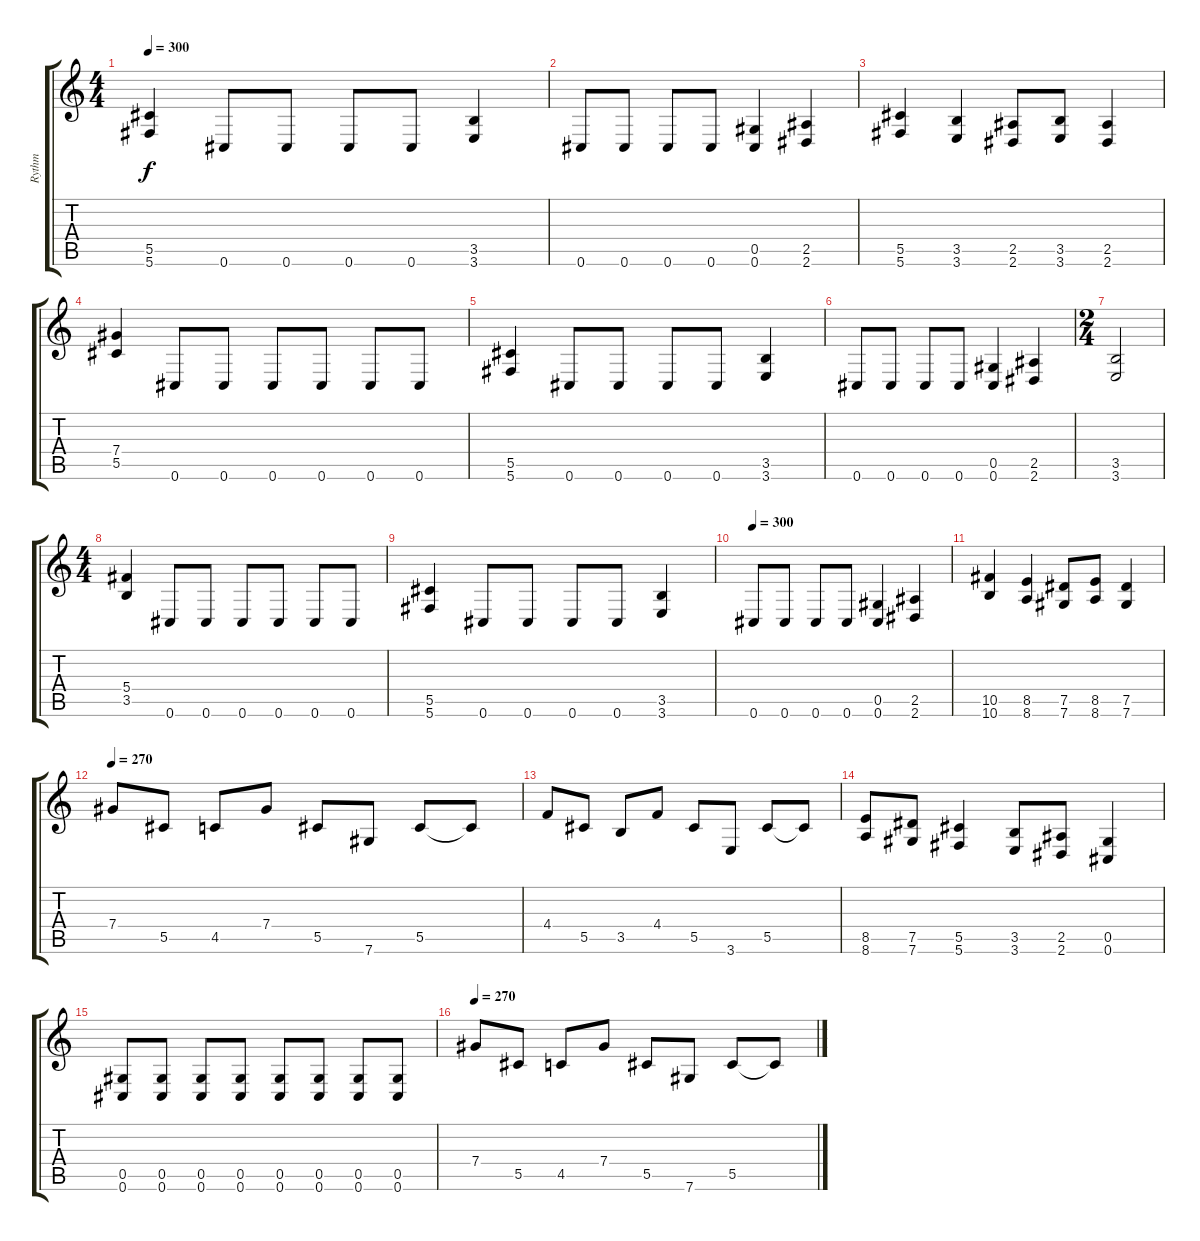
\track ("Rythm" "Rythm") {instrument distortionguitar}
\staff {score tabs}
\tuning (Eb4 Bb3 Gb3 Db3 Ab2 Db2) {hide}
\ts (4 4)
\tempo 300
\clef g2
\ks c
(5.5 5.6).4{dy f} 0.6.8 0.6.8 0.6.8 0.6.8 (3.5 3.6).4 |
0.6.8 0.6.8 0.6.8 0.6.8 (0.5 0.6).4 (2.5 2.6).4 |
(5.5 5.6).4 (3.5 3.6).4 (2.5 2.6).8 (3.5 3.6).8 (2.5 2.6).4 |
(7.4 5.5).4 0.6.8 0.6.8 0.6.8 0.6.8 0.6.8 0.6.8 |
(5.5 5.6).4 0.6.8 0.6.8 0.6.8 0.6.8 (3.5 3.6).4 |
0.6.8 0.6.8 0.6.8 0.6.8 (0.5 0.6).4 (2.5 2.6).4 |
\ts (2 4)
(3.5 3.6).2 |
\ts (4 4)
(5.4 3.5).4 0.6.8 0.6.8 0.6.8 0.6.8 0.6.8 0.6.8 |
(5.5 5.6).4 0.6.8 0.6.8 0.6.8 0.6.8 (3.5 3.6).4 |
\tempo 300
0.6.8 0.6.8 0.6.8 0.6.8 (0.5 0.6).4 (2.5 2.6).4 |
(10.5 10.6).4 (8.5 8.6).4 (7.5 7.6).8 (8.5 8.6).8 (7.5 7.6).4 |
\tempo 270
7.4.8 5.5.8 4.5.8 7.4.8 5.5.8 7.6.8 5.5.8 5.5{t}.8 |
4.4.8 5.5.8 3.5.8 4.4.8 5.5.8 3.6.8 5.5.8 5.5{t}.8 |
(8.5 8.6).8 (7.5 7.6).8 (5.5 5.6).4 (3.5 3.6).8 (2.5 2.6).8 (0.5 0.6).4 |
(0.5 0.6).8 (0.5 0.6).8 (0.5 0.6).8 (0.5 0.6).8 (0.5 0.6).8 (0.5 0.6).8 (0.5 0.6).8 (0.5 0.6).8 |
\tempo 270
7.4.8 5.5.8 4.5.8 7.4.8 5.5.8 7.6.8 5.5.8 5.5{t}.8
